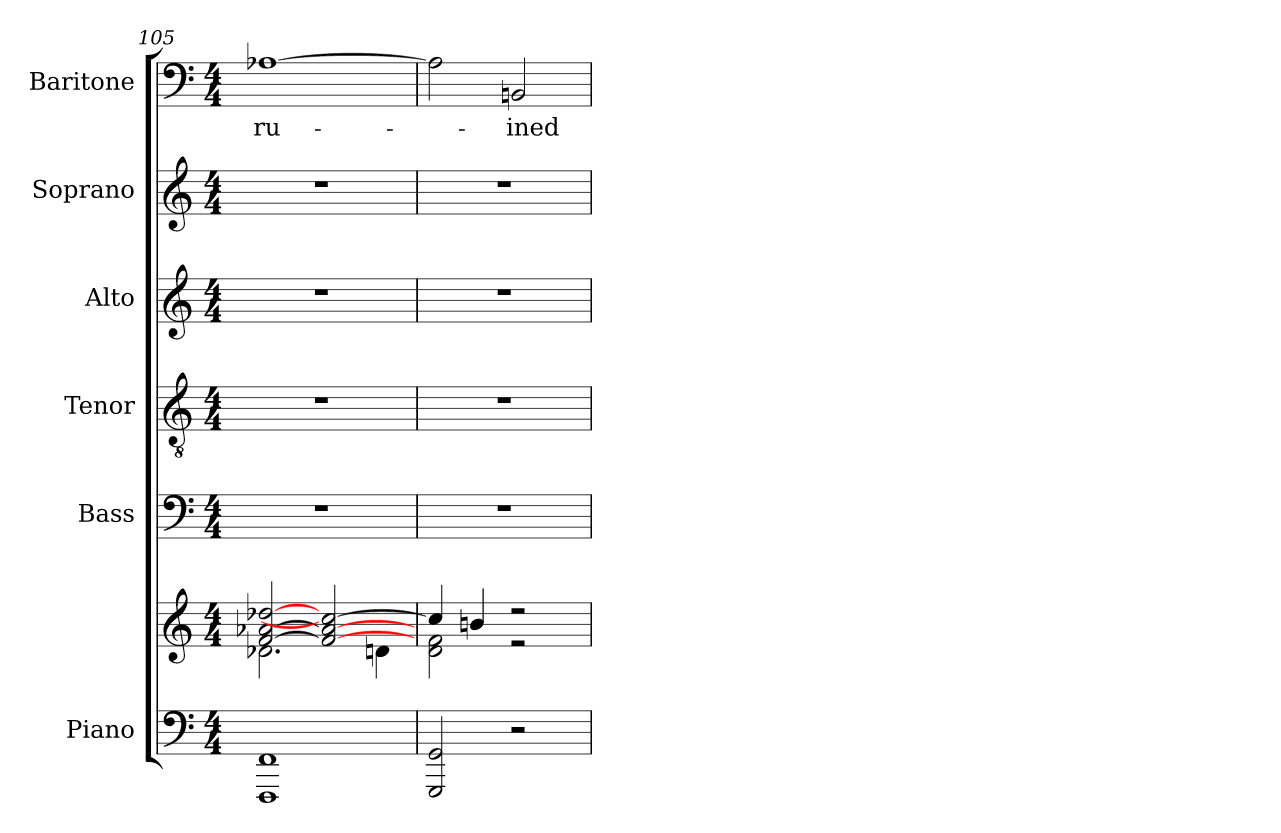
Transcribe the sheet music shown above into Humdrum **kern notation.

**kern	**kern	**kern	**kern	**kern	**kern	**kern	**text
*part6	*part6	*part5	*part4	*part3	*part2	*part1	*part1
*staff7	*staff6	*staff5	*staff4	*staff3	*staff2	*staff1	*staff1
*I"Piano	*	*I"Bass	*I"Tenor	*I"Alto	*I"Soprano	*I"Baritone	*
*	*	*I'B	*I'T	*I'A	*I'S	*	*
*clefF4	*clefG2	*clefF4	*clefGv2	*clefG2	*clefG2	*clefF4	*
*k[]	*k[]	*k[]	*k[]	*k[]	*k[]	*k[]	*
*C:	*C:	*C:	*C:	*C:	*C:	*C:	*
*M4/4	*M4/4	*M4/4	*M4/4	*M4/4	*M4/4	*M4/4	*
=105	=105	=105	=105	=105	=105	=105	=105
*^	*^	*	*	*	*	*	*
!	!	!	!	!	!	!	!	!	!LO:LY:b
1FFF 1FF	2ryy	[2f [2a-X [2dd-X	2.d-X\	1r	1r	1r	1r	[1A-X	ru-
.	8ryy	2f_ 2a-_ 2cc_	.	.	.	.	.	.	.
.	4.ryy	.	.	.	.	.	.	.	.
.	.	.	4dn\	.	.	.	.	.	.
=106	=106	=106	=106	=106	=106	=106	=106	=106	=106
2GGG 2GG	2ryy	4cc/]	2d\ 2f\	1r	1r	1r	1r	2A-]	.
.	.	4bn/	.	.	.	.	.	.	.
!	!	!	!	!	!	!	!	!	!LO:LY:b
2r	8ryy	2r	2r	.	.	.	.	2BBn	ined
.	4.ryy	.	.	.	.	.	.	.	.
*v	*v	*	*	*	*	*	*	*	*
*	*v	*v	*	*	*	*	*	*
=	=	=	=	=	=	=	=
*-	*-	*-	*-	*-	*-	*-	*-
